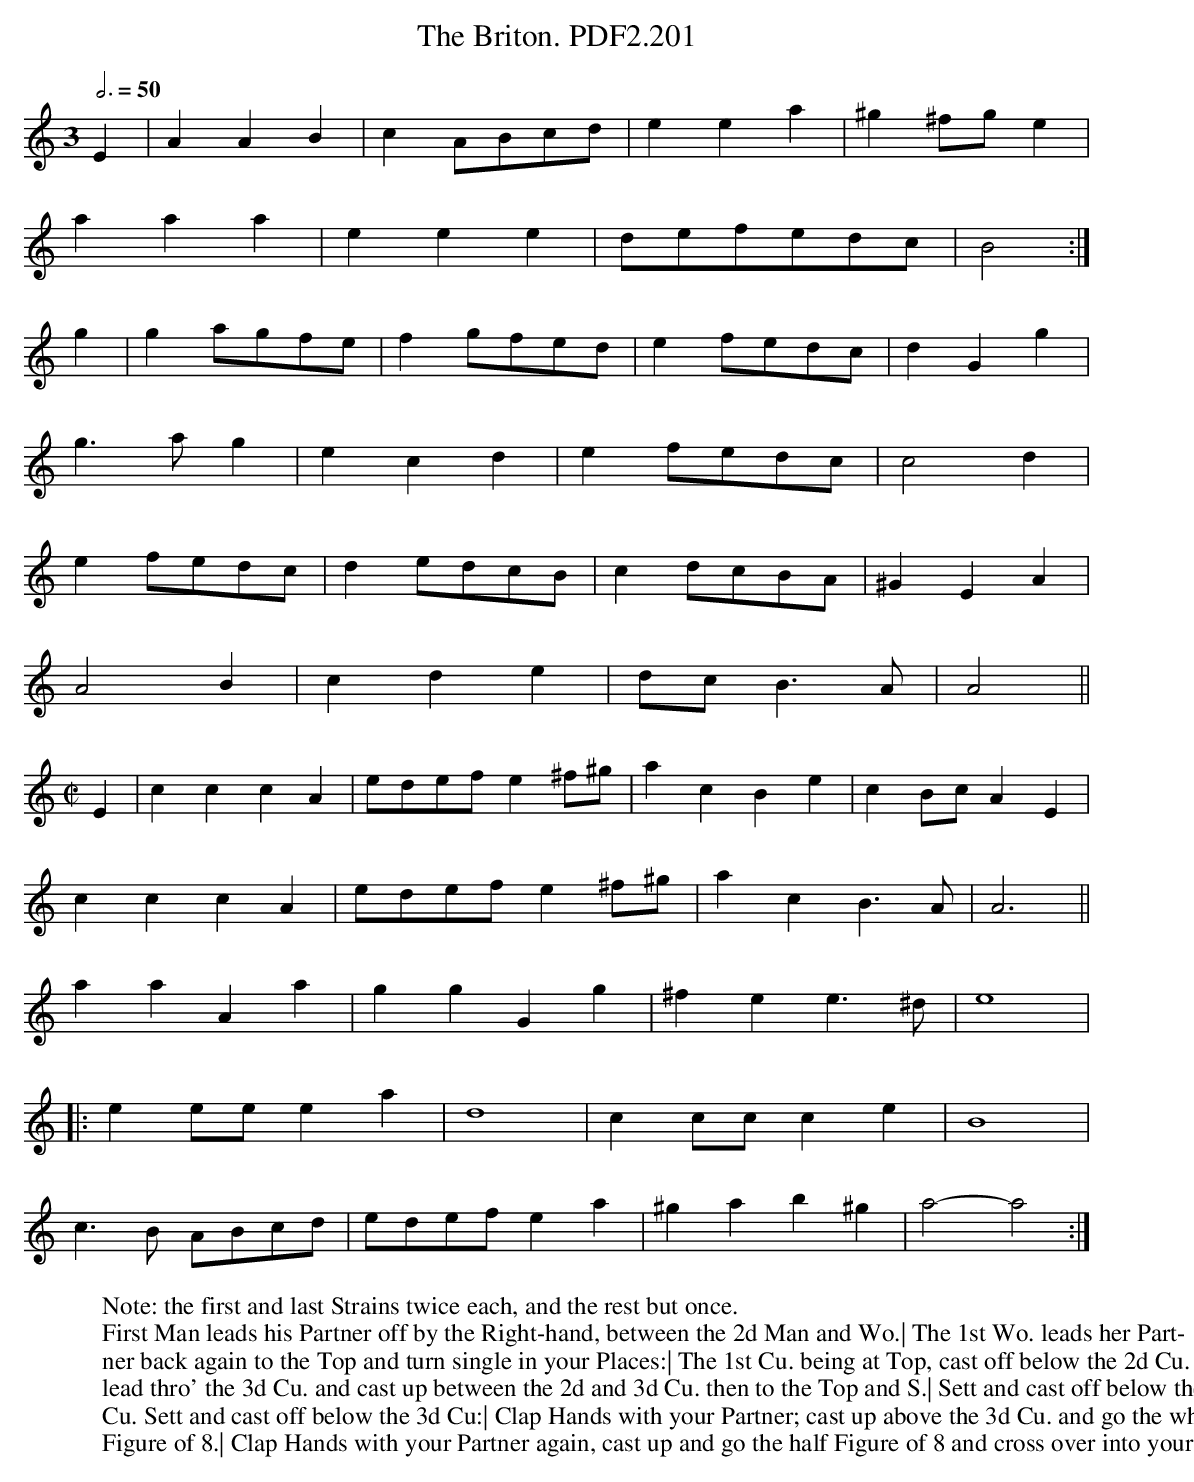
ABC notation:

X:1
T:Briton. PDF2.201, The
M:3
L:1/4
Q:3/4=50
K:Am
E|AAB|cA/B/c/d/|eea|^g^f/g/e|
aaa|eee|d/e/f/e/d/c/|B2:|
g|ga/g/f/e/|fg/f/e/d/|ef/e/d/c/|dGg|
g>ag|ecd|ef/e/d/c/|c2d|
ef/e/d/c/|de/d/c/B/|cd/c/B/A/|^GEA|
A2B|cde|d/c/B>A|A2||
M:C|
E|cccA|e/d/e/f/e^f/^g/|acBe|cB/c/AE|
cccA|e/d/e/f/e^f/^g/|acB>A|A3||
aaAa|ggGg|^fee>^d|e4|
|:ee/e/ea|d4|cc/c/ce|B4|
c>B A/B/c/d/|e/d/e/f/ea|^gab^g|a2-a2:|
W:Note: the first and last Strains twice each, and the rest but once.
W:First Man leads his Partner off by the Right-hand, between the 2d Man and Wo.| The 1st Wo. leads her Part-
W:ner back again to the Top and turn single in your Places:| The 1st Cu. being at Top, cast off below the 2d Cu. and
W:lead thro' the 3d Cu. and cast up between the 2d and 3d Cu. then to the Top and S.| Sett and cast off below the 2d
W:Cu. Sett and cast off below the 3d Cu:| Clap Hands with your Partner; cast up above the 3d Cu. and go the whole
W:Figure of 8.| Clap Hands with your Partner again, cast up and go the half Figure of 8 and cross over into your Places.
